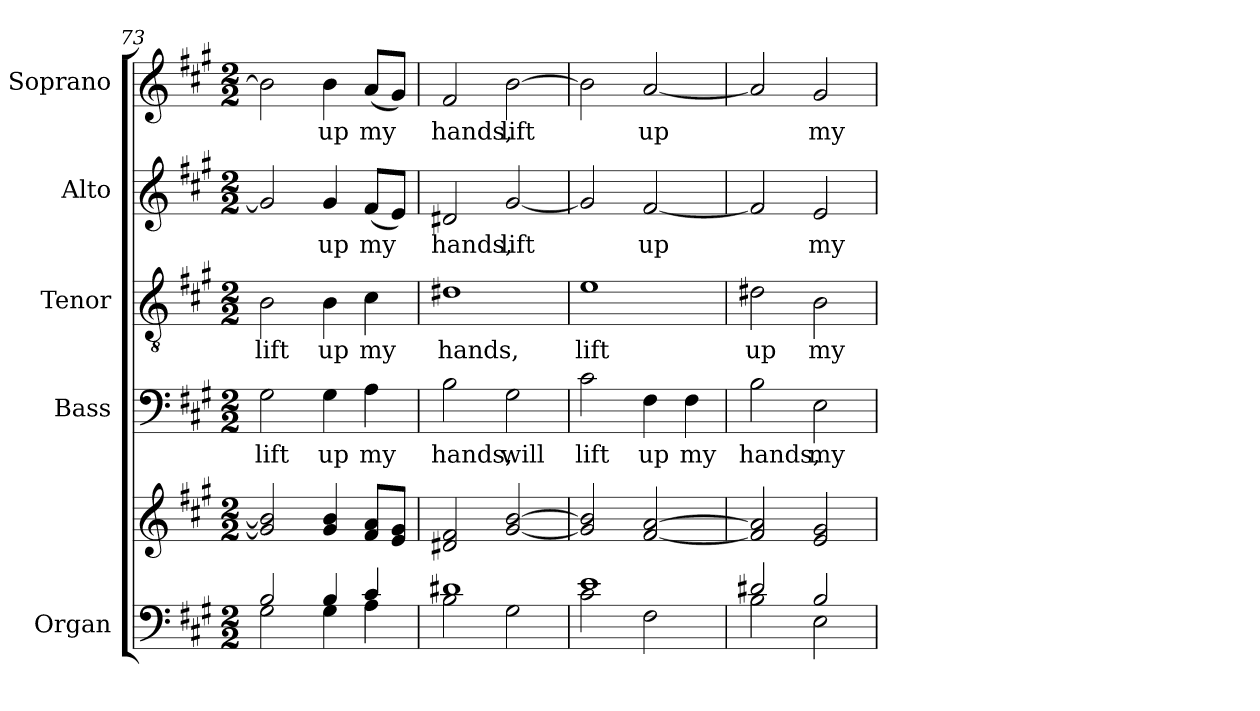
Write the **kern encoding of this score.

**kern	**kern	**kern	**text	**kern	**text	**kern	**text	**kern	**text
*part5	*part5	*part4	*part4	*part3	*part3	*part2	*part2	*part1	*part1
*staff6	*staff5	*staff4	*staff4	*staff3	*staff3	*staff2	*staff2	*staff1	*staff1
*I"Organ	*	*I"Bass	*	*I"Tenor	*	*I"Alto	*	*I"Soprano	*
*I'Org.	*	*I'B.	*	*I'T.	*	*I'A.	*	*I'S.	*
*clefF4	*clefG2	*clefF4	*	*clefGv2	*	*clefG2	*	*clefG2	*
*	*	*	*	*ITrd7c12	*	*	*	*	*
*k[f#c#g#]	*k[f#c#g#]	*k[f#c#g#]	*	*k[f#c#g#]	*	*k[f#c#g#]	*	*k[f#c#g#]	*
*A:	*A:	*A:	*	*A:	*	*A:	*	*A:	*
*M2/2	*M2/2	*M2/2	*	*M2/2	*	*M2/2	*	*M2/2	*
=73	=73	=73	=73	=73	=73	=73	=73	=73	=73
*^	*	*	*	*	*	*	*	*	*
!	!	!	!	!LO:LY:b:color=#000000	!	!	!	!	!	!
!	!	!	!	!	!	!LO:LY:b:color=#000000	!	!	!	!
2Bi/	2G#i\	2g#i/] 2bi]	2G#i\	lift	2BBi\	lift	2g#i/]	.	2bi\]	.
!	!	!	!	!LO:LY:b:color=#000000	!	!	!	!	!	!
!	!	!	!	!	!	!LO:LY:b:color=#000000	!	!	!	!
!	!	!	!	!	!	!	!	!LO:LY:b:color=#000000	!	!
!	!	!	!	!	!	!	!	!	!	!LO:LY:b:color=#000000
4Bi/	4G#i\	4g#i/ 4bi	4G#i\	up	4BBi\	up	4g#i/	up	4bi\	up
!	!	!	!	!LO:LY:b:color=#000000	!	!	!	!	!	!
!	!	!	!	!	!	!LO:LY:b:color=#000000	!	!	!	!
!	!	!	!	!	!	!	!	!LO:LY:b:color=#000000	!	!
!	!	!	!	!	!	!	!	!	!	!LO:LY:b:color=#000000
4c#i/	4Ai\	8f#i/ 8aiL	4Ai\	my	4C#i\	my	(8f#i/L	my	(8ai/L	my
.	.	8ei/ 8g#iJ	.	.	.	.	8ei/J)	.	8g#i/J)	.
=74	=74	=74	=74	=74	=74	=74	=74	=74	=74	=74
!	!	!	!	!LO:LY:b:color=#000000	!	!	!	!	!	!
!	!	!	!	!	!	!LO:LY:b:color=#000000	!	!	!	!
!	!	!	!	!	!	!	!	!LO:LY:b:color=#000000	!	!
!	!	!	!	!	!	!	!	!	!	!LO:LY:b:color=#000000
1d#Xi	2Bi\	2d#Xi/ 2f#i	2Bi\	hands,	1D#Xi	hands,	2d#Xi/	hands,	2f#i/	hands,
!	!	!	!	!LO:LY:b:color=#000000	!	!	!	!	!	!
!	!	!	!	!	!	!	!	!LO:LY:b:color=#000000	!	!
!	!	!	!	!	!	!	!	!	!	!LO:LY:b:color=#000000
.	2G#i\	[<2g#i/ [>2bi	2G#i\	will	.	.	[<2g#i/	lift	[>2bi\	lift
=75	=75	=75	=75	=75	=75	=75	=75	=75	=75	=75
!	!	!	!	!LO:LY:b:color=#000000	!	!	!	!	!	!
!	!	!	!	!	!	!LO:LY:b:color=#000000	!	!	!	!
1ei	2c#i\	2g#i/] 2bi]	2c#i\	lift	1Ei	lift	2g#i/]	.	2bi\]	.
!	!	!	!	!LO:LY:b:color=#000000	!	!	!	!	!	!
!	!	!	!	!	!	!	!	!LO:LY:b:color=#000000	!	!
!	!	!	!	!	!	!	!	!	!	!LO:LY:b:color=#000000
.	2F#i\	[<2f#i/ [>2ai	4F#i\	up	.	.	[<2f#i/	up	[<2ai/	up
!	!	!	!	!LO:LY:b:color=#000000	!	!	!	!	!	!
.	.	.	4F#i\	my	.	.	.	.	.	.
=76	=76	=76	=76	=76	=76	=76	=76	=76	=76	=76
!	!	!	!	!LO:LY:b:color=#000000	!	!	!	!	!	!
!	!	!	!	!	!	!LO:LY:b:color=#000000	!	!	!	!
2d#Xi/	2Bi\	2f#i/] 2ai]	2Bi\	hands,	2D#Xi\	up	2f#i/]	.	2ai/]	.
!	!	!	!	!LO:LY:b:color=#000000	!	!	!	!	!	!
!	!	!	!	!	!	!LO:LY:b:color=#000000	!	!	!	!
!	!	!	!	!	!	!	!	!LO:LY:b:color=#000000	!	!
!	!	!	!	!	!	!	!	!	!	!LO:LY:b:color=#000000
2Bi/	2Ei\	2ei/ 2g#i	2Ei\	my	2BBi\	my	2ei/	my	2g#i/	my
*v	*v	*	*	*	*	*	*	*	*	*
=	=	=	=	=	=	=	=	=	=
*-	*-	*-	*-	*-	*-	*-	*-	*-	*-
